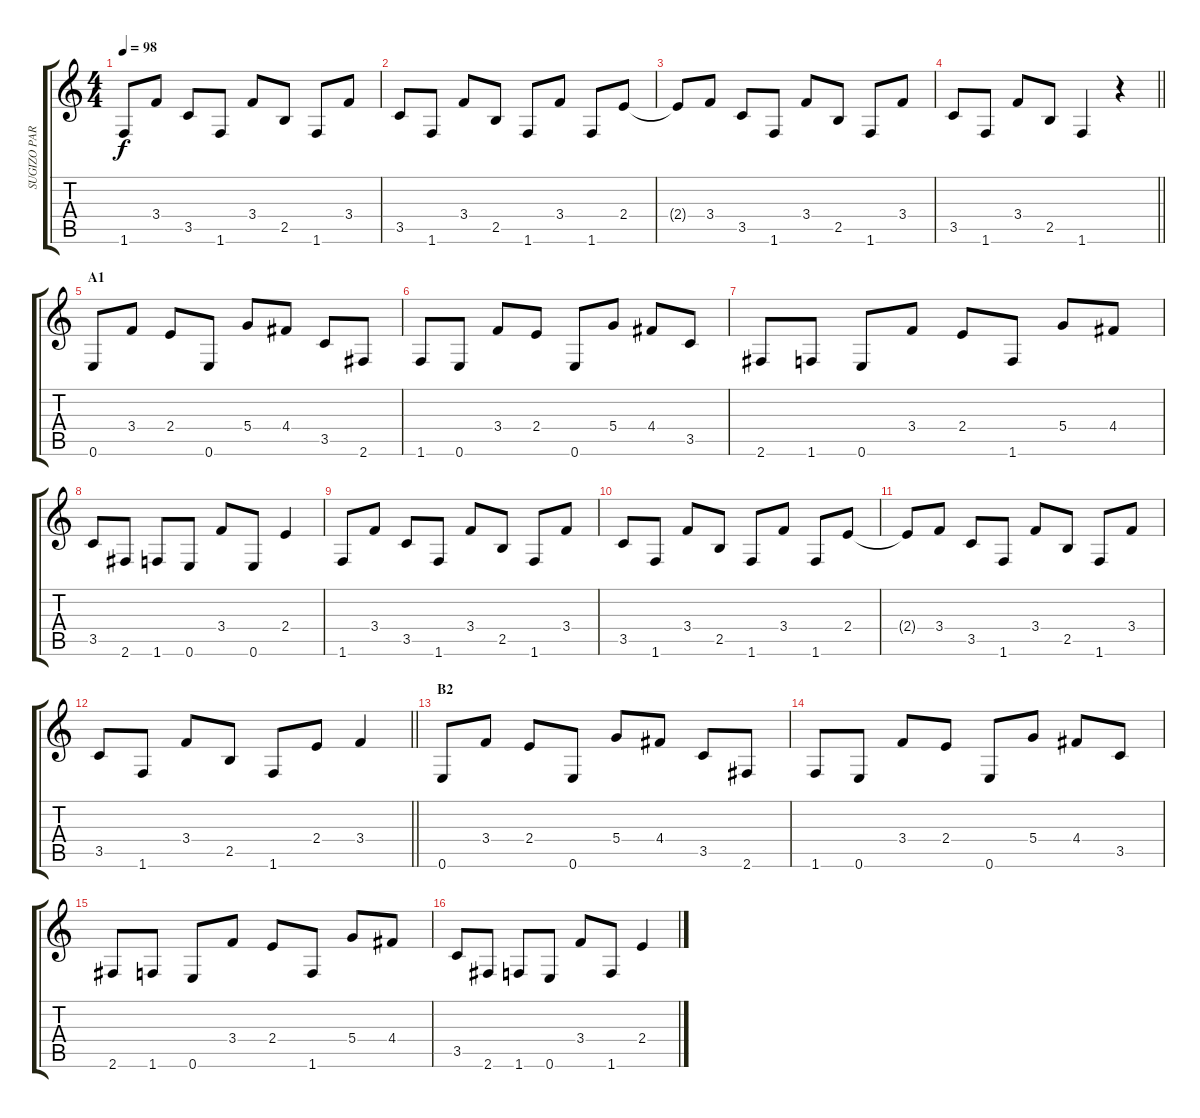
\track ("SUGIZO PART 2" "SUGIZO PAR") {instrument distortionguitar}
\staff {score tabs}
\tuning (E4 B3 G3 D3 A2 E2) {hide}
\ts (4 4)
\tempo 98
\clef g2
\ks c
1.6.8{dy f} 3.4.8 3.5.8 1.6.8 3.4.8 2.5.8 1.6.8 3.4.8 |
3.5.8 1.6.8 3.4.8 2.5.8 1.6.8 3.4.8 1.6.8 2.4.8 |
2.4{t}.8 3.4.8 3.5.8 1.6.8 3.4.8 2.5.8 1.6.8 3.4.8 |
\barLineRight lightlight
3.5.8 1.6.8 3.4.8 2.5.8 1.6.4 r.4 |
\section ("" "A1")
0.6.8 3.4.8 2.4.8 0.6.8 5.4.8 4.4.8 3.5.8 2.6.8 |
1.6.8 0.6.8 3.4.8 2.4.8 0.6.8 5.4.8 4.4.8 3.5.8 |
2.6.8 1.6.8 0.6.8 3.4.8 2.4.8 1.6.8 5.4.8 4.4.8 |
3.5.8 2.6.8 1.6.8 0.6.8 3.4.8 0.6.8 2.4.4 |
1.6.8 3.4.8 3.5.8 1.6.8 3.4.8 2.5.8 1.6.8 3.4.8 |
3.5.8 1.6.8 3.4.8 2.5.8 1.6.8 3.4.8 1.6.8 2.4.8 |
2.4{t}.8 3.4.8 3.5.8 1.6.8 3.4.8 2.5.8 1.6.8 3.4.8 |
\barLineRight lightlight
3.5.8 1.6.8 3.4.8 2.5.8 1.6.8 2.4.8 3.4.4 |
\section ("" "B2")
0.6.8 3.4.8 2.4.8 0.6.8 5.4.8 4.4.8 3.5.8 2.6.8 |
1.6.8 0.6.8 3.4.8 2.4.8 0.6.8 5.4.8 4.4.8 3.5.8 |
2.6.8 1.6.8 0.6.8 3.4.8 2.4.8 1.6.8 5.4.8 4.4.8 |
3.5.8 2.6.8 1.6.8 0.6.8 3.4.8 1.6.8 2.4.4
